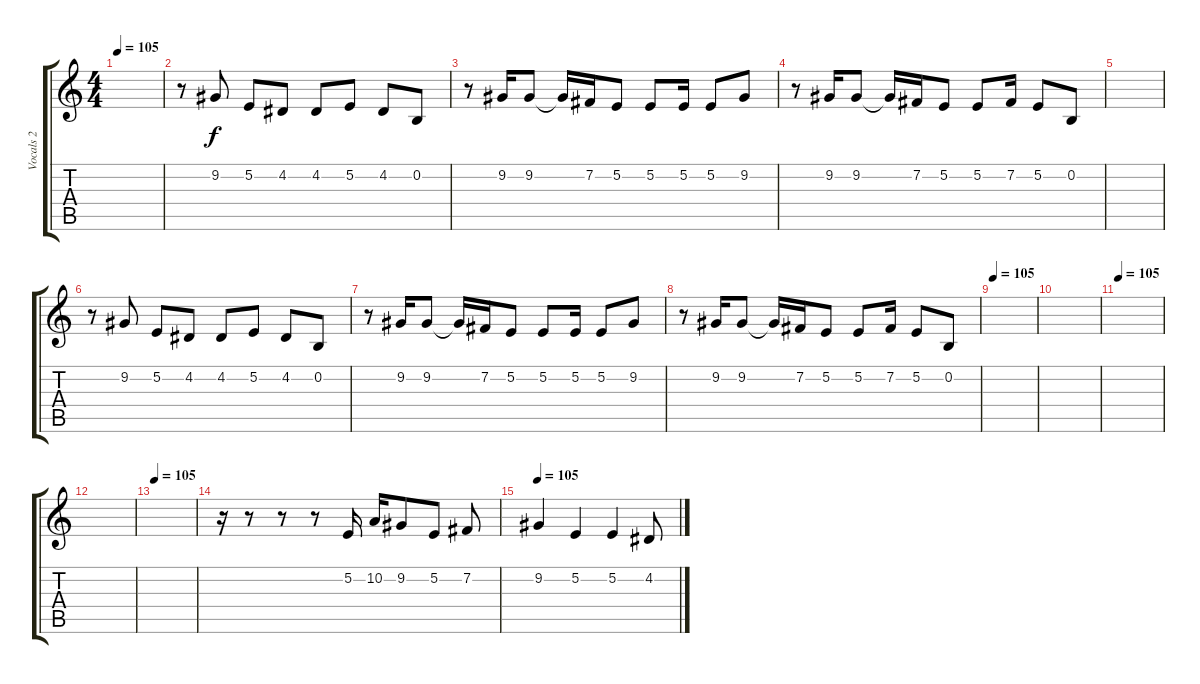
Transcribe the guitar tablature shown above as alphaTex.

\track ("Vocals 2" "Vocals 2") {instrument clarinet}
\staff {score tabs}
\tuning (E4 B3 G3 D3 A2 E2) {hide}
\ts (4 4)
\tempo 105
\clef g2
\ks c
|
r.8{volume 12} 9.2.8 5.2.8 4.2.8 4.2.8 5.2.8 4.2.8 0.2.8 |
r.8 9.2.16 9.2.8 9.2{t}.16 7.2.16 5.2.8 5.2.8 5.2.16 5.2.8 9.2.8 |
r.8 9.2.16 9.2.8 9.2{t}.16 7.2.16 5.2.8 5.2.8 7.2.16 5.2.8 0.2.8 |
|
r.8 9.2.8 5.2.8 4.2.8 4.2.8 5.2.8 4.2.8 0.2.8 |
r.8 9.2.16 9.2.8 9.2{t}.16 7.2.16 5.2.8 5.2.8 5.2.16 5.2.8 9.2.8 |
r.8 9.2.16 9.2.8 9.2{t}.16 7.2.16 5.2.8 5.2.8 7.2.16 5.2.8 0.2.8 |
\tempo 105
|
|
\tempo 105
|
|
\tempo 105
|
r.16{volume 16} r.8 r.8 r.8 5.2.16 10.2.16 9.2.8 5.2.8 7.2.8 |
\tempo 105
9.2.4 5.2.4 5.2.4 4.2.8
